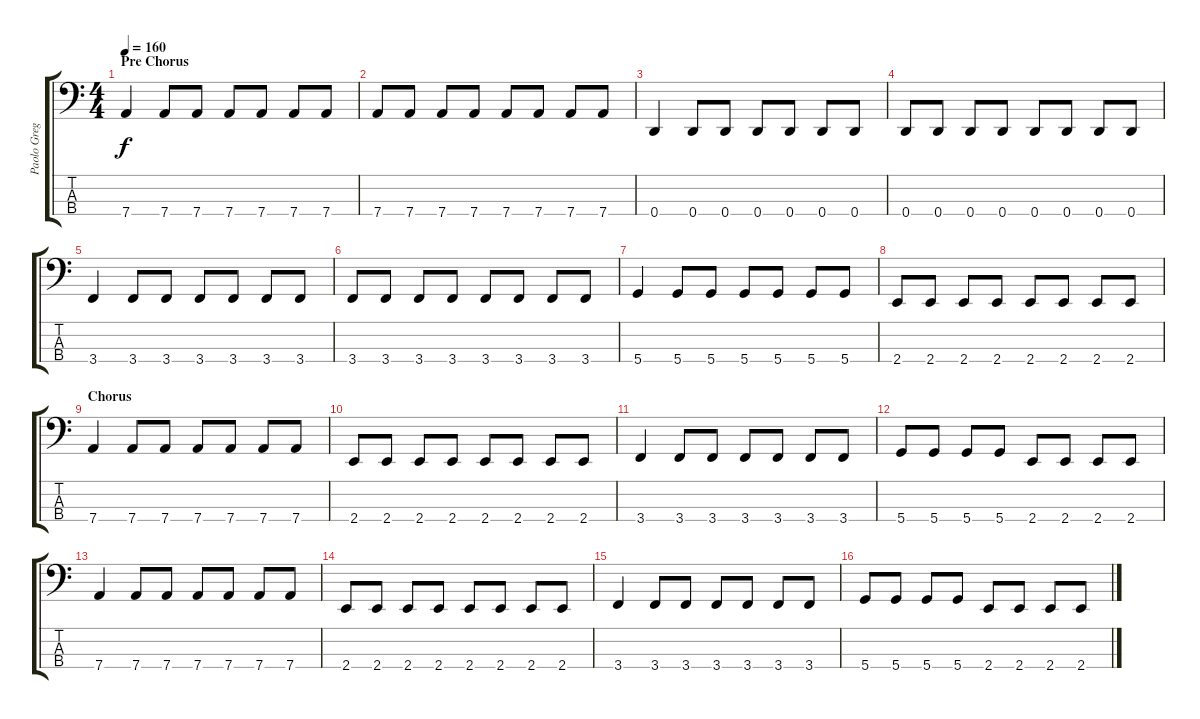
\track ("Paolo Gregoletto" "Paolo Greg") {instrument electricbasspick}
\staff {score tabs}
\tuning (G2 D2 A1 D1) {hide}
\ts (4 4)
\section ("" "Pre Chorus")
\tempo 160
\clef f4
\ks c
7.4.4{dy f} 7.4.8 7.4.8 7.4.8 7.4.8 7.4.8 7.4.8 |
7.4.8 7.4.8 7.4.8 7.4.8 7.4.8 7.4.8 7.4.8 7.4.8 |
0.4.4 0.4.8 0.4.8 0.4.8 0.4.8 0.4.8 0.4.8 |
0.4.8 0.4.8 0.4.8 0.4.8 0.4.8 0.4.8 0.4.8 0.4.8 |
3.4.4 3.4.8 3.4.8 3.4.8 3.4.8 3.4.8 3.4.8 |
3.4.8 3.4.8 3.4.8 3.4.8 3.4.8 3.4.8 3.4.8 3.4.8 |
5.4.4 5.4.8 5.4.8 5.4.8 5.4.8 5.4.8 5.4.8 |
2.4.8 2.4.8 2.4.8 2.4.8 2.4.8 2.4.8 2.4.8 2.4.8 |
\section ("" "Chorus")
7.4.4 7.4.8 7.4.8 7.4.8 7.4.8 7.4.8 7.4.8 |
2.4.8 2.4.8 2.4.8 2.4.8 2.4.8 2.4.8 2.4.8 2.4.8 |
3.4.4 3.4.8 3.4.8 3.4.8 3.4.8 3.4.8 3.4.8 |
5.4.8 5.4.8 5.4.8 5.4.8 2.4.8 2.4.8 2.4.8 2.4.8 |
7.4.4 7.4.8 7.4.8 7.4.8 7.4.8 7.4.8 7.4.8 |
2.4.8 2.4.8 2.4.8 2.4.8 2.4.8 2.4.8 2.4.8 2.4.8 |
3.4.4 3.4.8 3.4.8 3.4.8 3.4.8 3.4.8 3.4.8 |
5.4.8 5.4.8 5.4.8 5.4.8 2.4.8 2.4.8 2.4.8 2.4.8
